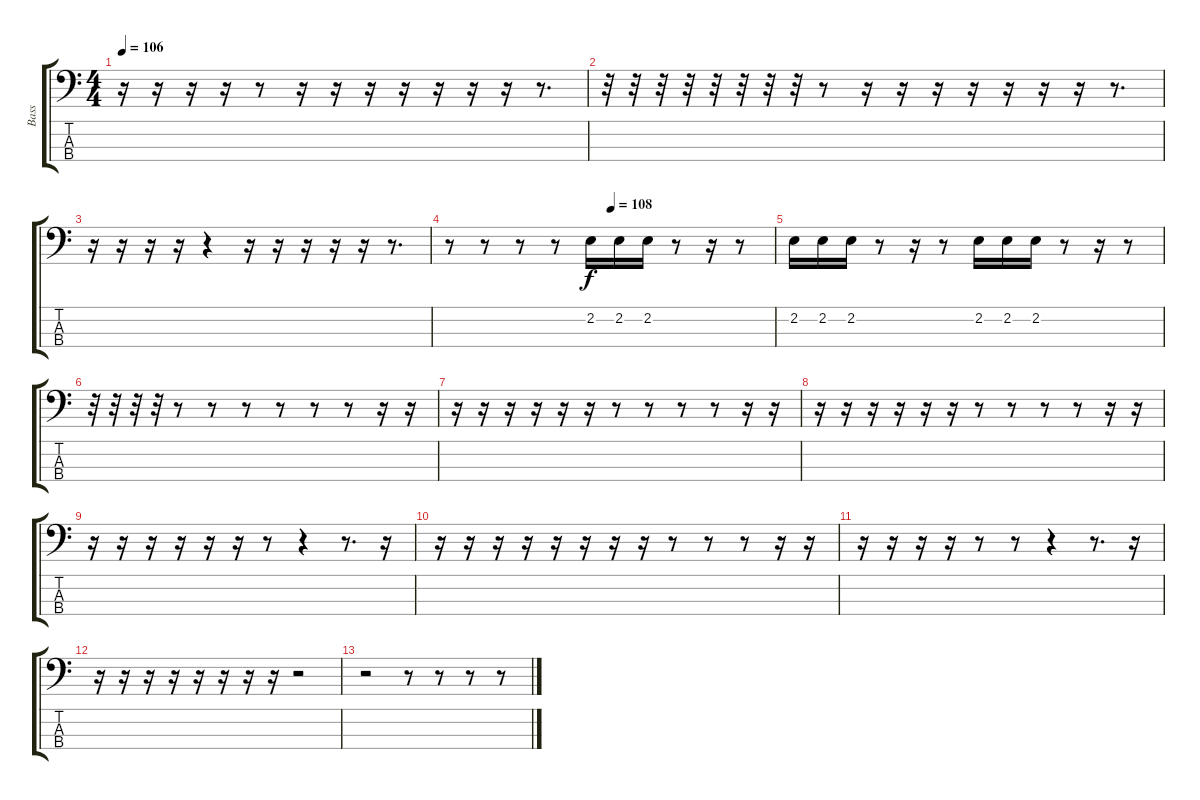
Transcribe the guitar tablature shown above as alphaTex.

\track ("Bass" "Bass") {instrument electricbasspick}
\staff {score tabs}
\tuning (G2 D2 A1 E1) {hide}
\ts (4 4)
\tempo 106
\clef f4
\ks c
r.16{dy f} r.16 r.16 r.16 r.8 r.16 r.16 r.16 r.16 r.16 r.16 r.16 r.8{d} |
r.32 r.32 r.32 r.32 r.32 r.32 r.32 r.32 r.8 r.16 r.16 r.16 r.16 r.16 r.16 r.16 r.8{d} |
r.16 r.16 r.16 r.16 r.4 r.16 r.16 r.16 r.16 r.16 r.8{d} |
\tempo (108 0.5)
r.8 r.8 r.8 r.8 2.2.16 2.2.16 2.2.16 r.8 r.16 r.8 |
2.2.16 2.2.16 2.2.16 r.8 r.16 r.8 2.2.16 2.2.16 2.2.16 r.8 r.16 r.8 |
r.32 r.32 r.32 r.32 r.8 r.8 r.8 r.8 r.8 r.8 r.16 r.16 |
r.16 r.16 r.16 r.16 r.16 r.16 r.8 r.8 r.8 r.8 r.16 r.16 |
r.16 r.16 r.16 r.16 r.16 r.16 r.8 r.8 r.8 r.8 r.16 r.16 |
r.16 r.16 r.16 r.16 r.16 r.16 r.8 r.4 r.8{d} r.16 |
r.16 r.16 r.16 r.16 r.16 r.16 r.16 r.16 r.8 r.8 r.8 r.16 r.16 |
r.16 r.16 r.16 r.16 r.8 r.8 r.4 r.8{d} r.16 |
r.16 r.16 r.16 r.16 r.16 r.16 r.16 r.16 r.2 |
r.2 r.8 r.8 r.8 r.8
